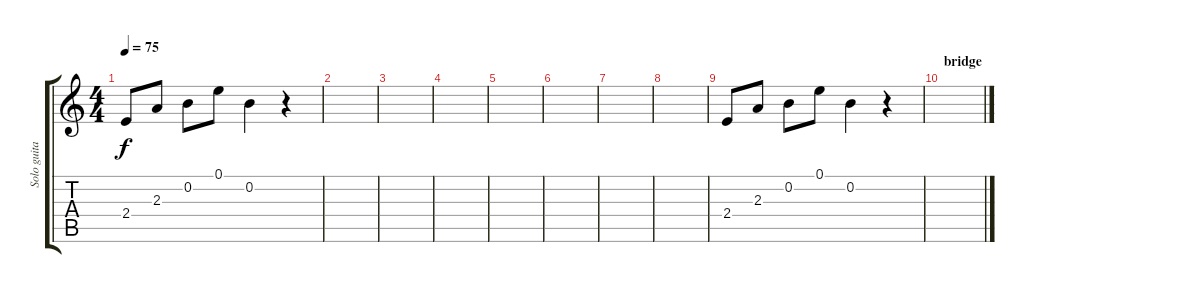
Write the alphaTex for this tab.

\track ("Solo guitar" "Solo guita") {instrument distortionguitar}
\staff {score tabs}
\tuning (E4 B3 G3 D3 A2 E2) {hide}
\ts (4 4)
\tempo 75
\clef g2
\ks c
2.4.8{dy f} 2.3.8 0.2.8 0.1.8 0.2.4 r.4 |
|
|
|
|
|
|
|
2.4.8 2.3.8 0.2.8 0.1.8 0.2.4 r.4 |
\section ("" "bridge")
